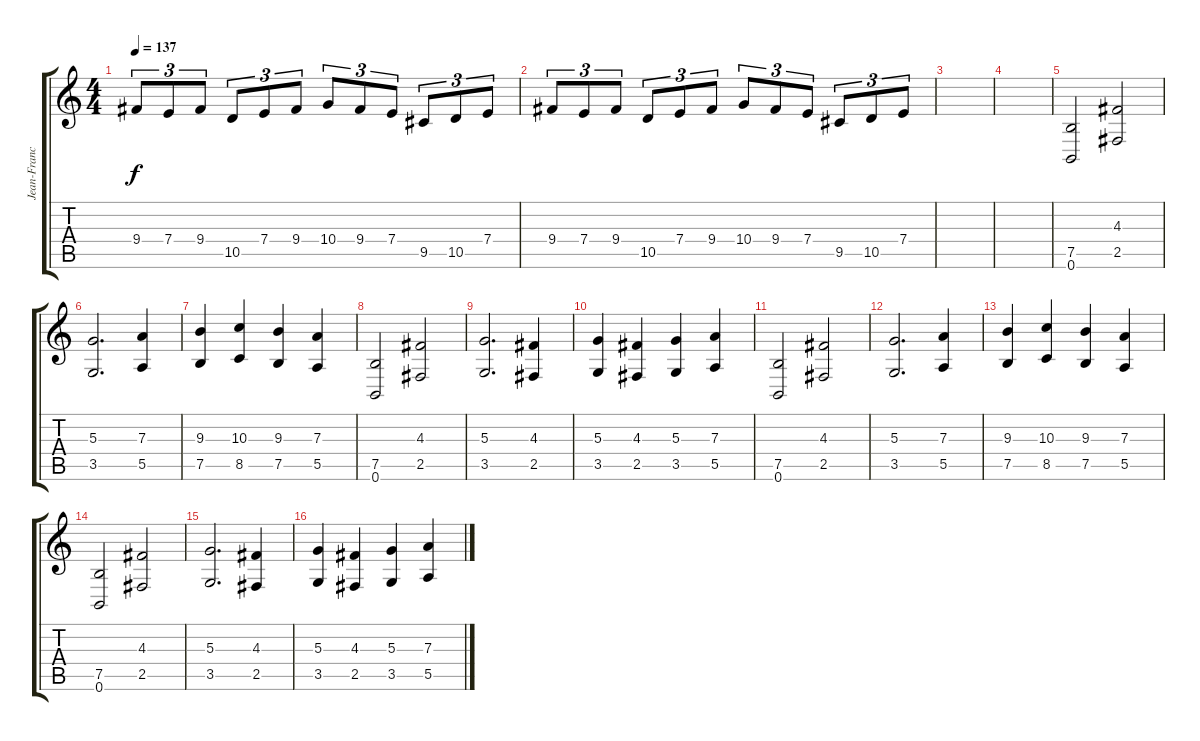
\track ("Jean-Francois Dagenais (lead)" "Jean-Franc") {instrument distortionguitar}
\staff {score tabs}
\tuning (B3 Gb3 D3 A2 E2 B1) {hide}
\ts (4 4)
\tempo 137
\clef g2
\ks c
9.4.8{tu (3 2) dy f} 7.4.8{tu (3 2)} 9.4.8{tu (3 2)} 10.5.8{tu (3 2)} 7.4.8{tu (3 2)} 9.4.8{tu (3 2)} 10.4.8{tu (3 2)} 9.4.8{tu (3 2)} 7.4.8{tu (3 2)} 9.5.8{tu (3 2)} 10.5.8{tu (3 2)} 7.4.8{tu (3 2)} |
9.4.8{tu (3 2)} 7.4.8{tu (3 2)} 9.4.8{tu (3 2)} 10.5.8{tu (3 2)} 7.4.8{tu (3 2)} 9.4.8{tu (3 2)} 10.4.8{tu (3 2)} 9.4.8{tu (3 2)} 7.4.8{tu (3 2)} 9.5.8{tu (3 2)} 10.5.8{tu (3 2)} 7.4.8{tu (3 2)} |
|
|
(7.5 0.6).2 (4.3 2.5).2 |
(5.3 3.5).2{d} (7.3 5.5).4 |
(9.3 7.5).4 (10.3 8.5).4 (9.3 7.5).4 (7.3 5.5).4 |
(7.5 0.6).2 (4.3 2.5).2 |
(5.3 3.5).2{d} (4.3 2.5).4 |
(5.3 3.5).4 (4.3 2.5).4 (5.3 3.5).4 (7.3 5.5).4 |
(7.5 0.6).2 (4.3 2.5).2 |
(5.3 3.5).2{d} (7.3 5.5).4 |
(9.3 7.5).4 (10.3 8.5).4 (9.3 7.5).4 (7.3 5.5).4 |
(7.5 0.6).2 (4.3 2.5).2 |
(5.3 3.5).2{d} (4.3 2.5).4 |
(5.3 3.5).4 (4.3 2.5).4 (5.3 3.5).4 (7.3 5.5).4
